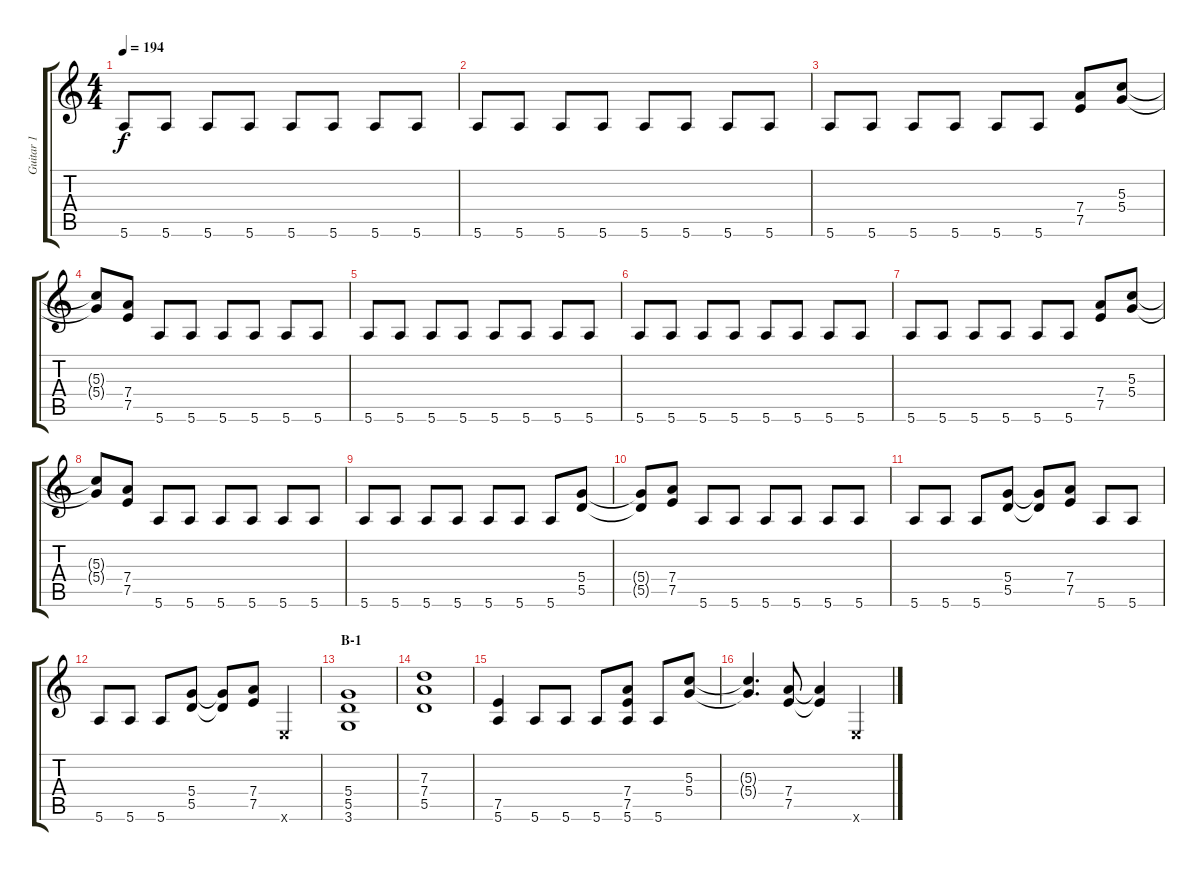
\track ("Guitar 1" "Guitar 1") {instrument distortionguitar}
\staff {score tabs}
\tuning (E4 B3 G3 D3 A2 E2) {hide}
\ts (4 4)
\tempo 194
\clef g2
\ks c
5.6.8{dy f} 5.6.8 5.6.8 5.6.8 5.6.8 5.6.8 5.6.8 5.6.8 |
5.6.8 5.6.8 5.6.8 5.6.8 5.6.8 5.6.8 5.6.8 5.6.8 |
5.6.8 5.6.8 5.6.8 5.6.8 5.6.8 5.6.8 (7.4 7.5).8 (5.3 5.4).8 |
(5.3{t} 5.4{t}).8 (7.4 7.5).8 5.6.8 5.6.8 5.6.8 5.6.8 5.6.8 5.6.8 |
5.6.8 5.6.8 5.6.8 5.6.8 5.6.8 5.6.8 5.6.8 5.6.8 |
5.6.8 5.6.8 5.6.8 5.6.8 5.6.8 5.6.8 5.6.8 5.6.8 |
5.6.8 5.6.8 5.6.8 5.6.8 5.6.8 5.6.8 (7.4 7.5).8 (5.3 5.4).8 |
(5.3{t} 5.4{t}).8 (7.4 7.5).8 5.6.8 5.6.8 5.6.8 5.6.8 5.6.8 5.6.8 |
5.6.8 5.6.8 5.6.8 5.6.8 5.6.8 5.6.8 5.6.8 (5.4 5.5).8 |
(5.4{t} 5.5{t}).8 (7.4 7.5).8 5.6.8 5.6.8 5.6.8 5.6.8 5.6.8 5.6.8 |
5.6.8 5.6.8 5.6.8 (5.4 5.5).8 (5.4{t} 5.5{t}).8 (7.4 7.5).8 5.6.8 5.6.8 |
5.6.8 5.6.8 5.6.8 (5.4 5.5).8 (5.4{t} 5.5{t}).8 (7.4 7.5).8 0.6{x}.4 |
\section ("" "B-1")
(5.4 5.5 3.6).1 |
(7.3 7.4 5.5).1 |
(7.5 5.6).4 5.6.8 5.6.8 5.6.8 (7.4 7.5 5.6).8 5.6.8 (5.3 5.4).8 |
(5.3{t} 5.4{t}).4{d} (7.4 7.5).8 (7.4{t} 7.5{t}).4 0.6{x}.4
